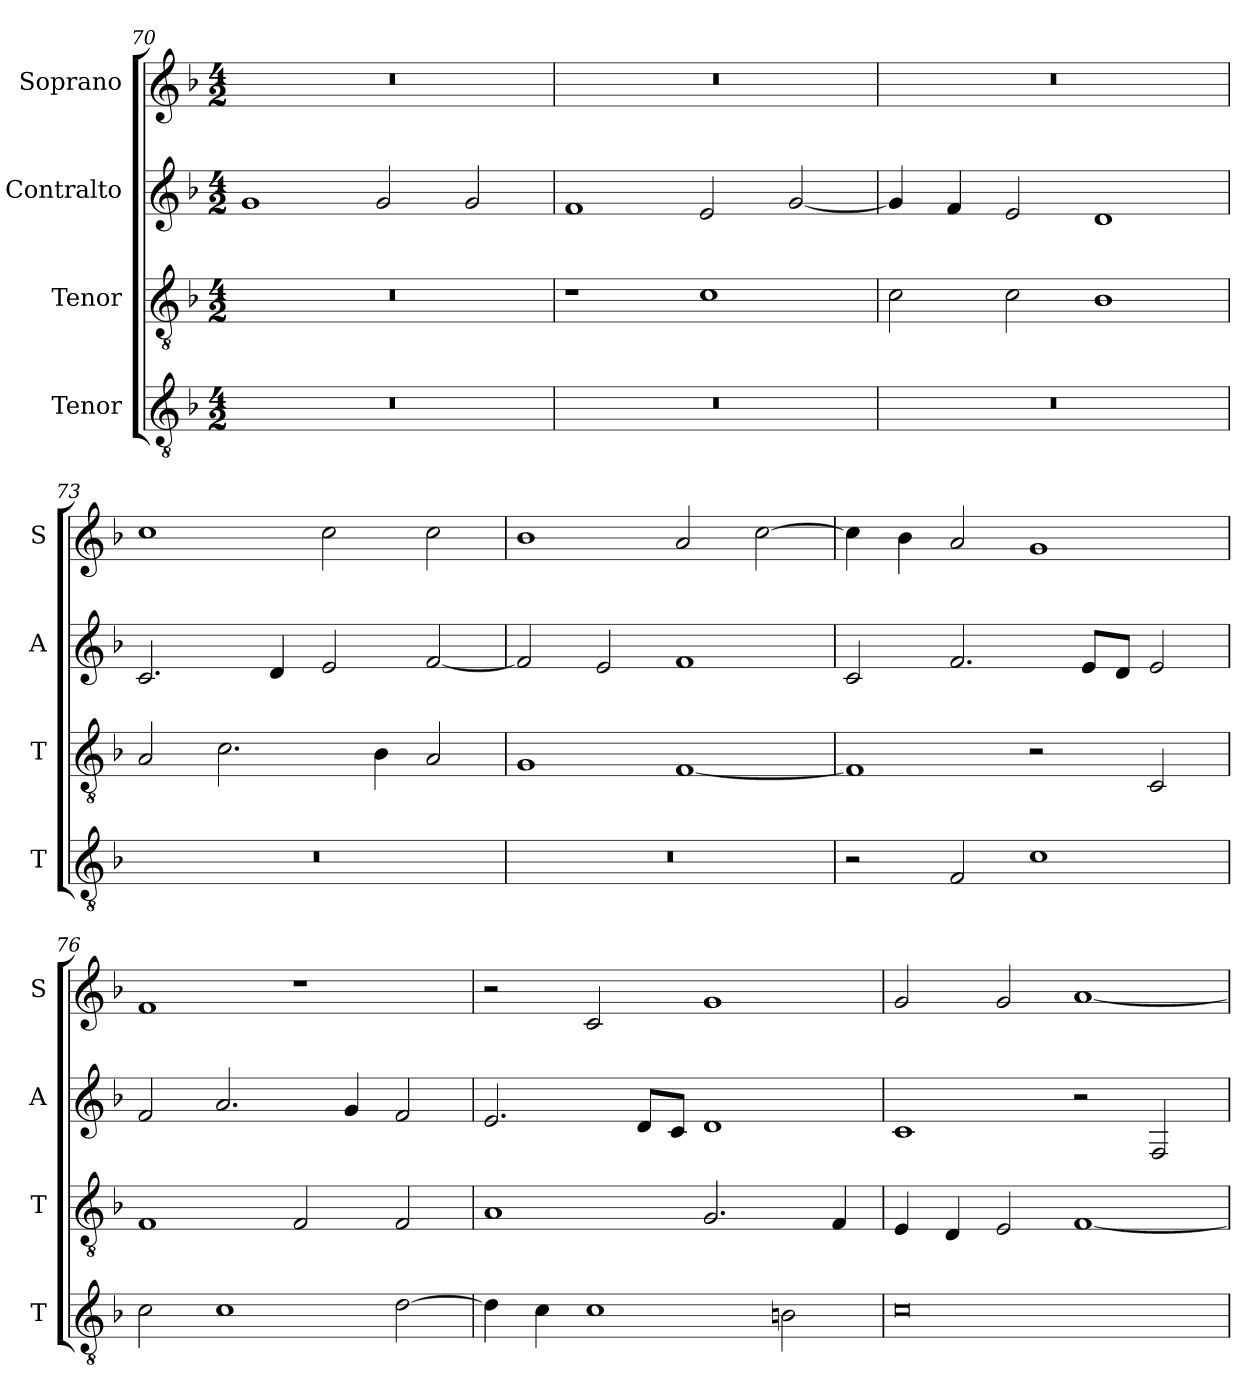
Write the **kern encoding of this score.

**kern	**kern	**kern	**kern
*part4	*part3	*part2	*part1
*staff4	*staff3	*staff2	*staff1
*I"Tenor	*I"Tenor	*I"Contralto	*I"Soprano
*I'T	*I'T	*I'A	*I'S
*clefGv2	*clefGv2	*clefG2	*clefG2
*k[b-]	*k[b-]	*k[b-]	*k[b-]
*F:ion	*F:ion	*F:ion	*F:ion
*M4/2	*M4/2	*M4/2	*M4/2
=70	=70	=70	=70
0r	0r	1g	0r
.	.	2g	.
.	.	2g	.
=71	=71	=71	=71
0r	1r	1f	0r
.	1c	2e	.
.	.	[2g	.
=72	=72	=72	=72
0r	2c	4g]	0r
.	.	4f	.
.	2c	2e	.
.	1B-	1d	.
=73	=73	=73	=73
0r	2A	2.c	1cc
.	2.c	.	.
.	.	4d	.
.	.	2e	2cc
.	4B-	.	.
.	2A	[2f	2cc
=74	=74	=74	=74
0r	1G	2f]	1b-
.	.	2e	.
.	[1F	1f	2a
.	.	.	[2cc
=75	=75	=75	=75
2r	1F]	2c	4cc]
.	.	.	4b-
2F	.	2.f	2a
1c	2r	.	1g
.	.	8e/L	.
.	.	8d/J	.
.	2C	2e	.
=76	=76	=76	=76
2c	1F	2f	1f
1c	.	2.a	.
.	2F	.	1r
.	.	4g	.
[2d	2F	2f	.
=77	=77	=77	=77
4d]	1A	2.e	2r
4c	.	.	.
1c	.	.	2c
.	.	8d/L	.
.	.	8c/J	.
.	2.G	1d	1g
2Bn	.	.	.
.	4F	.	.
=78	=78	=78	=78
0c	4E	1c	2g
.	4D	.	.
.	2E	.	2g
.	[1F	2r	[1a
.	.	2F	.
=	=	=	=
*-	*-	*-	*-
